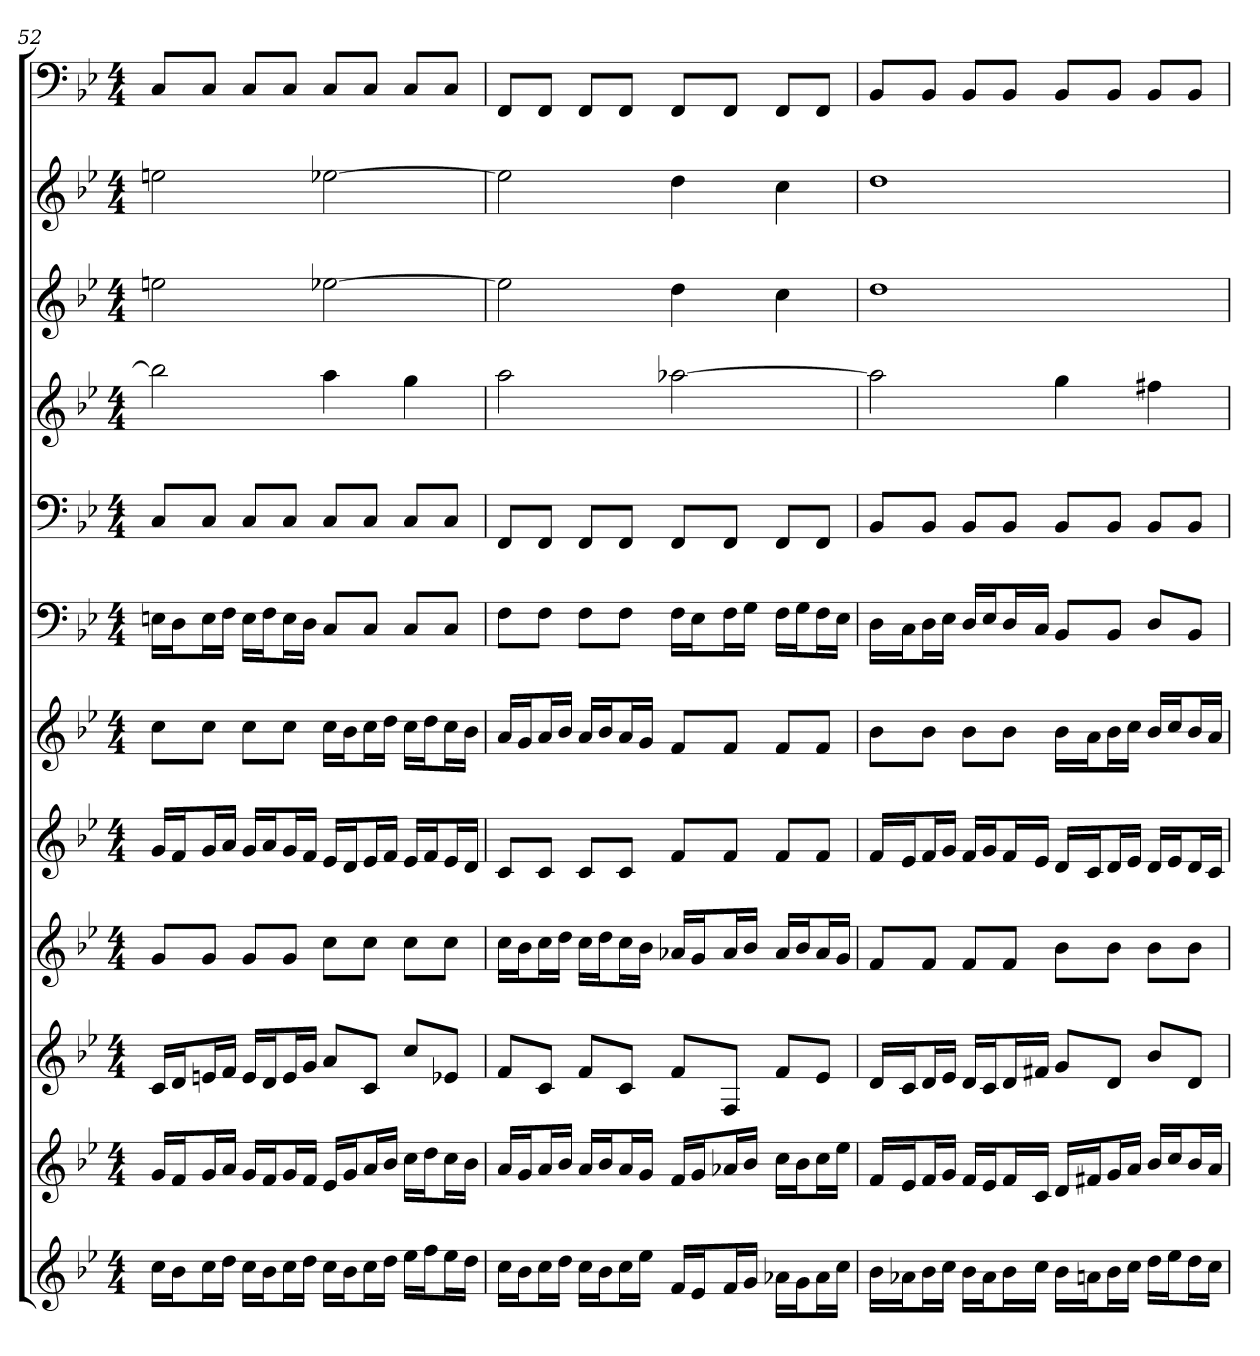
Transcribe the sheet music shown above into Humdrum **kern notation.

**kern	**kern	**kern	**kern	**kern	**kern	**kern	**kern	**kern	**kern	**kern	**kern
*part12	*part11	*part10	*part9	*part8	*part7	*part6	*part5	*part4	*part3	*part2	*part1
*staff12	*staff11	*staff10	*staff9	*staff8	*staff7	*staff6	*staff5	*staff4	*staff3	*staff2	*staff1
*clefG2	*clefG2	*clefG2	*clefG2	*clefG2	*clefG2	*clefF4	*clefF4	*clefG2	*clefG2	*clefG2	*clefF4
*k[b-e-]	*k[b-e-]	*k[b-e-]	*k[b-e-]	*k[b-e-]	*k[b-e-]	*k[b-e-]	*k[b-e-]	*k[b-e-]	*k[b-e-]	*k[b-e-]	*k[b-e-]
*g:	*g:	*g:	*g:	*g:	*g:	*g:	*g:	*g:	*g:	*g:	*g:
*M4/4	*M4/4	*M4/4	*M4/4	*M4/4	*M4/4	*M4/4	*M4/4	*M4/4	*M4/4	*M4/4	*M4/4
=52	=52	=52	=52	=52	=52	=52	=52	=52	=52	=52	=52
16cc\LL	16g/LL	16c/LL	8g/L	16g/LL	8cc\L	16En\LL	8C/L	2bb-]	2een	2een	8C/L
16b-\J	16f/J	16d/J	.	16f/J	.	16D\J	.	.	.	.	.
16cc\L	16g/L	16en/L	8g/J	16g/L	8cc\J	16E\L	8C/J	.	.	.	8C/J
16dd\JJ	16a/JJ	16f/JJ	.	16a/JJ	.	16F\JJ	.	.	.	.	.
16cc\LL	16g/LL	16e/LL	8g/L	16g/LL	8cc\L	16E\LL	8C/L	.	.	.	8C/L
16b-\J	16f/J	16d/J	.	16a/J	.	16F\J	.	.	.	.	.
16cc\L	16g/L	16e/L	8g/J	16g/L	8cc\J	16E\L	8C/J	.	.	.	8C/J
16dd\JJ	16f/JJ	16g/JJ	.	16f/JJ	.	16D\JJ	.	.	.	.	.
16cc\LL	16e-/LL	8a/L	8cc\L	16e-/LL	16cc\LL	8C/L	8C/L	4aa	[2ee-X	[2ee-X	8C/L
16b-\J	16g/J	.	.	16d/J	16b-\J	.	.	.	.	.	.
16cc\L	16a/L	8c/J	8cc\J	16e-/L	16cc\L	8C/J	8C/J	.	.	.	8C/J
16dd\JJ	16b-/JJ	.	.	16f/JJ	16dd\JJ	.	.	.	.	.	.
16ee-\LL	16cc\LL	8cc/L	8cc\L	16e-/LL	16cc\LL	8C/L	8C/L	4gg	.	.	8C/L
16ff\J	16dd\J	.	.	16f/J	16dd\J	.	.	.	.	.	.
16ee-\L	16cc\L	8e-X/J	8cc\J	16e-/L	16cc\L	8C/J	8C/J	.	.	.	8C/J
16dd\JJ	16b-\JJ	.	.	16d/JJ	16b-\JJ	.	.	.	.	.	.
=53	=53	=53	=53	=53	=53	=53	=53	=53	=53	=53	=53
16cc\LL	16a/LL	8f/L	16cc\LL	8c/L	16a/LL	8F\L	8FF/L	2aa	2ee-]	2ee-]	8FF/L
16b-\J	16g/J	.	16b-\J	.	16g/J	.	.	.	.	.	.
16cc\L	16a/L	8c/J	16cc\L	8c/J	16a/L	8F\J	8FF/J	.	.	.	8FF/J
16dd\JJ	16b-/JJ	.	16dd\JJ	.	16b-/JJ	.	.	.	.	.	.
16cc\LL	16a/LL	8f/L	16cc\LL	8c/L	16a/LL	8F\L	8FF/L	.	.	.	8FF/L
16b-\J	16b-/J	.	16dd\J	.	16b-/J	.	.	.	.	.	.
16cc\L	16a/L	8c/J	16cc\L	8c/J	16a/L	8F\J	8FF/J	.	.	.	8FF/J
16ee-\JJ	16g/JJ	.	16b-\JJ	.	16g/JJ	.	.	.	.	.	.
16f/LL	16f/LL	8f/L	16a-X/LL	8f/L	8f/L	16F\LL	8FF/L	[2aa-X	4dd	4dd	8FF/L
16e-/J	16g/J	.	16g/J	.	.	16E-\J	.	.	.	.	.
16f/L	16a-X/L	8F/J	16a-/L	8f/J	8f/J	16F\L	8FF/J	.	.	.	8FF/J
16g/JJ	16b-/JJ	.	16b-/JJ	.	.	16G\JJ	.	.	.	.	.
16a-X\LL	16cc\LL	8f/L	16a-/LL	8f/L	8f/L	16F\LL	8FF/L	.	4cc	4cc	8FF/L
16g\J	16b-\J	.	16b-/J	.	.	16G\J	.	.	.	.	.
16a-\L	16cc\L	8e-/J	16a-/L	8f/J	8f/J	16F\L	8FF/J	.	.	.	8FF/J
16cc\JJ	16ee-\JJ	.	16g/JJ	.	.	16E-\JJ	.	.	.	.	.
=54	=54	=54	=54	=54	=54	=54	=54	=54	=54	=54	=54
16b-\LL	16f/LL	16d/LL	8f/L	16f/LL	8b-\L	16D\LL	8BB-/L	2aa-]	1dd	1dd	8BB-/L
16a-X\J	16e-/J	16c/J	.	16e-/J	.	16C\J	.	.	.	.	.
16b-\L	16f/L	16d/L	8f/J	16f/L	8b-\J	16D\L	8BB-/J	.	.	.	8BB-/J
16cc\JJ	16g/JJ	16e-/JJ	.	16g/JJ	.	16E-\JJ	.	.	.	.	.
16b-\LL	16f/LL	16d/LL	8f/L	16f/LL	8b-\L	16D/LL	8BB-/L	.	.	.	8BB-/L
16a-\J	16e-/J	16c/J	.	16g/J	.	16E-/J	.	.	.	.	.
16b-\L	16f/L	16d/L	8f/J	16f/L	8b-\J	16D/L	8BB-/J	.	.	.	8BB-/J
16cc\JJ	16c/JJ	16f#X/JJ	.	16e-/JJ	.	16C/JJ	.	.	.	.	.
16b-\LL	16d/LL	8g/L	8b-\L	16d/LL	16b-\LL	8BB-/L	8BB-/L	4gg	.	.	8BB-/L
16an\J	16f#X/J	.	.	16c/J	16a\J	.	.	.	.	.	.
16b-\L	16g/L	8d/J	8b-\J	16d/L	16b-\L	8BB-/J	8BB-/J	.	.	.	8BB-/J
16cc\JJ	16a/JJ	.	.	16e-/JJ	16cc\JJ	.	.	.	.	.	.
16dd\LL	16b-/LL	8b-/L	8b-\L	16d/LL	16b-/LL	8D/L	8BB-/L	4ff#X	.	.	8BB-/L
16ee-\J	16cc/J	.	.	16e-/J	16cc/J	.	.	.	.	.	.
16dd\L	16b-/L	8d/J	8b-\J	16d/L	16b-/L	8BB-/J	8BB-/J	.	.	.	8BB-/J
16cc\JJ	16a/JJ	.	.	16c/JJ	16a/JJ	.	.	.	.	.	.
=	=	=	=	=	=	=	=	=	=	=	=
*-	*-	*-	*-	*-	*-	*-	*-	*-	*-	*-	*-
